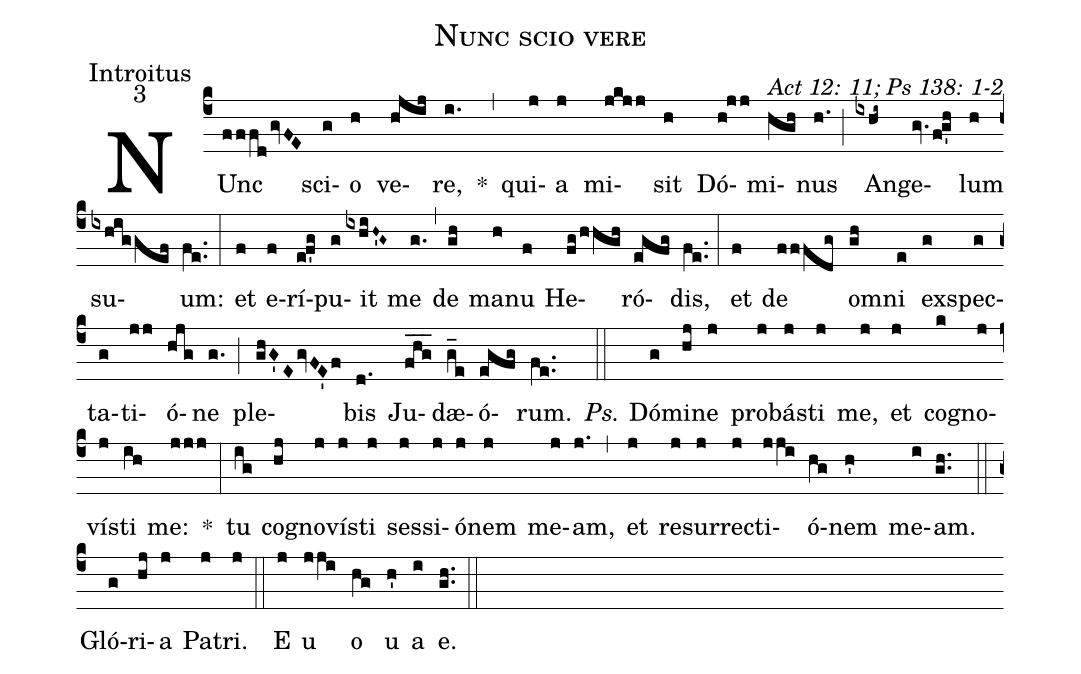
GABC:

name: Nunc scio vere;
office-part: Introitus;
mode: 3;
commentary: Act 12: 11; Ps 138: 1-2;
%%
(c4) NUnc(fffd/gvFE) sci(g)o(h) ve(hjij)re,(i.) *(,) qui(j)a(j) mi(jkjj)sit(h) Dó(h!jj)mi(hgh)nus(h.) (;) An(ixhi~)ge(gv.f!g'h)lum(h) su(ixhiggef)um:(fe..) (:)
et(f) e(f)rí(e!f'g)pu(g)it(ixhiH~'G~) me(g.) (,) de(gh) ma(h)nu(f) He(fg/hhgh)ró(egfg)dis,(fe..) (:)
et(f) de(fffdg) om(gh)ni(e) ex(g)spec(g)ta(g)ti(jj)ó(hjg)ne(g.) (;) ple(ghG'EgvFE'f)bis(d.) Ju(fhg___)dæ(g_e)ó(egfg)rum.(fe..) (::)
<i>Ps.</i> Dó(g)mi(hj)ne(j) pro(j)bás(j)ti(j) me,(j) et(j) co(k)gno(j)vís(j)ti(ih) me:(jjj) *(:)
tu(ig) co(hj)gno(j)vís(j)ti(j) ses(j)si(j)ó(j)nem(j) me(j)am,(j.) (,) et(j) re(j)sur(j)rec(j)ti(jji)ó(hg)nem(h') me(i)am.(gh..) (::)
Gló(g)ri(hj)a(j) Pa(j)tri.(j) (::)
E(j) u(jji) o(hg) u(h') a(i) e.(gh..) (::)
